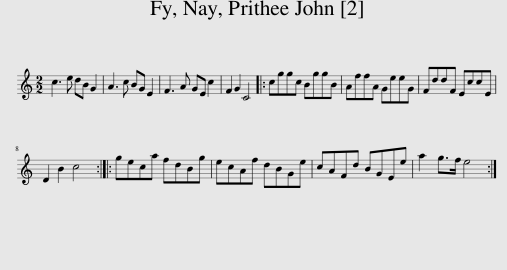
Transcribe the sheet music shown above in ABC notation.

X:1
L:1/8
M:2/2
I:linebreak $
K:C
V:1 treble
V:1
 c3 e dB G2 | A3 c BG E2 | F3 A GE c2 | F2 G2 C4 |: cggc BggB | %5
 AffA GeeG | FddF EccE |$ D2 B2 c4 :: geca fdBg | ecAf dBGe | %10
 cAFd BGEe | a2 g>f e4 :| %12
